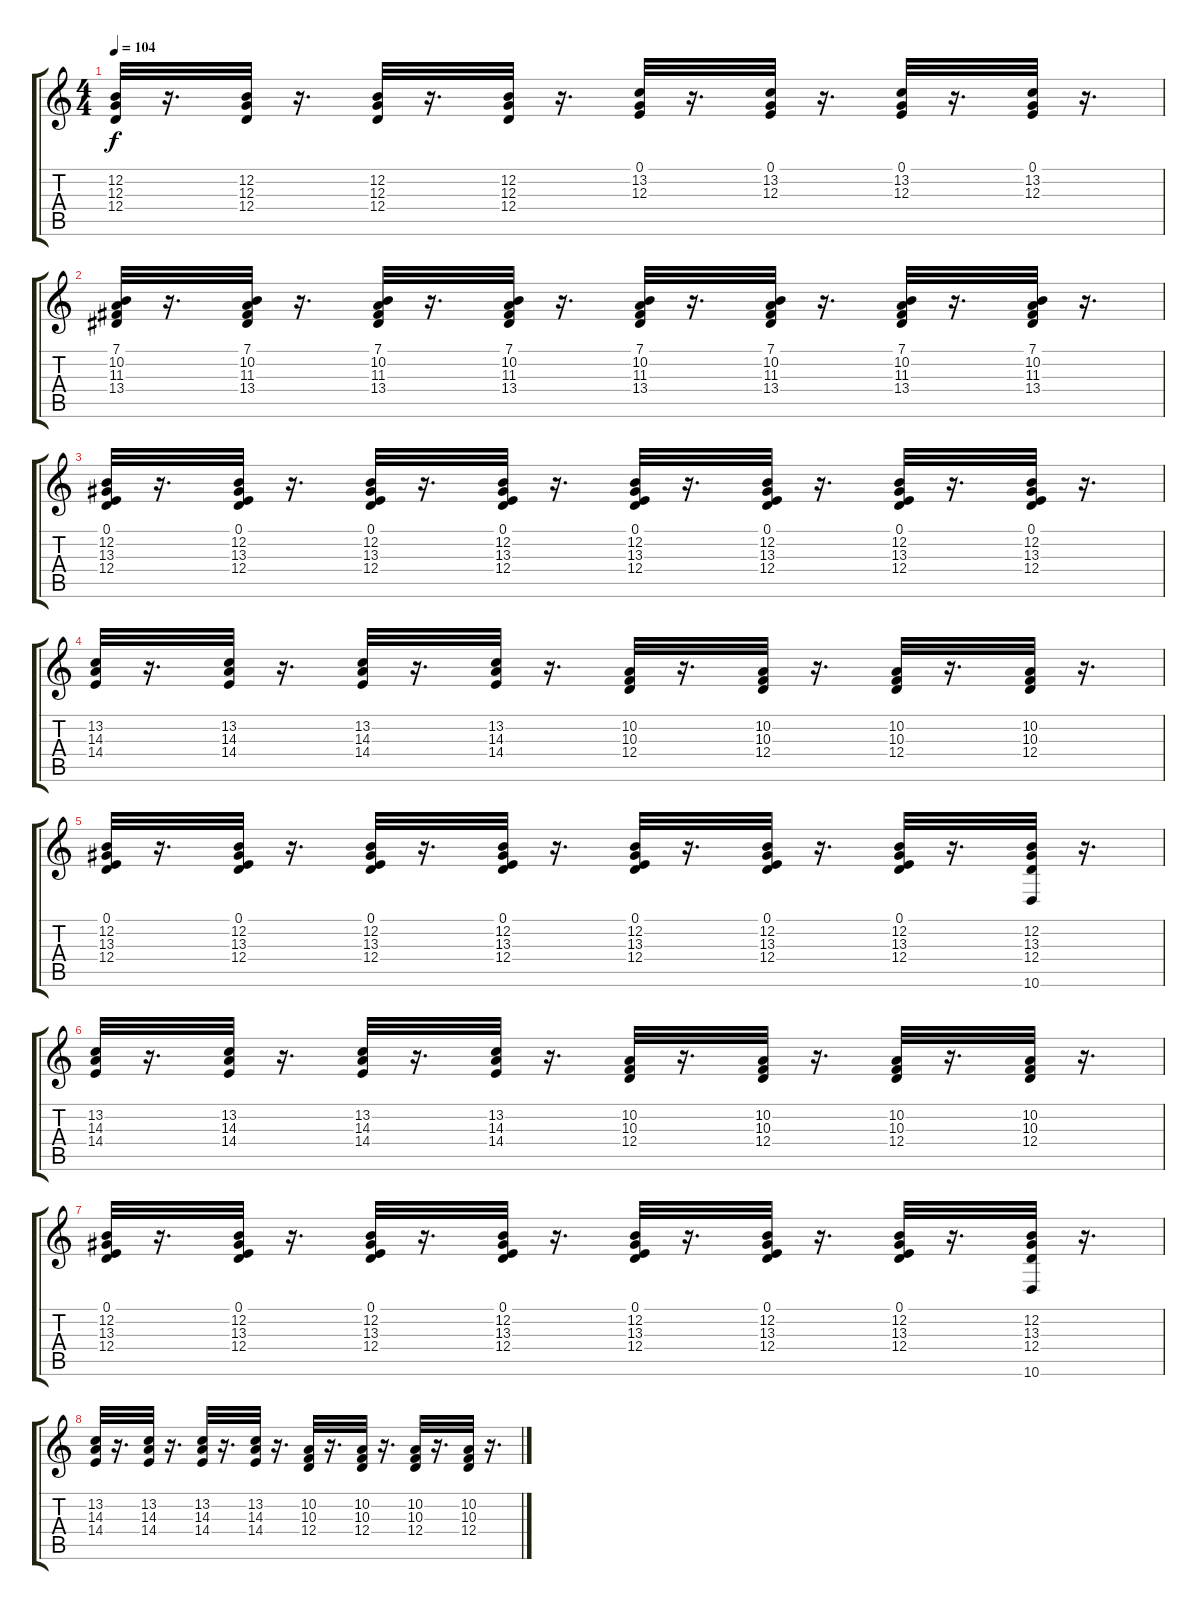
\track "" {instrument electricpiano1}
\staff {score tabs}
\tuning (E4 B3 G3 D3 A2 E2) {hide}
\ts (4 4)
\tempo 104
\clef g2
\ks c
(12.2 12.3 12.4).32{dy f} r.16{d} (12.2 12.3 12.4).32 r.16{d} (12.2 12.3 12.4).32 r.16{d} (12.2 12.3 12.4).32 r.16{d} (0.1 13.2 12.3).32 r.16{d} (0.1 13.2 12.3).32 r.16{d} (0.1 13.2 12.3).32 r.16{d} (0.1 13.2 12.3).32 r.16{d} |
(7.1 10.2 11.3 13.4).32 r.16{d} (7.1 10.2 11.3 13.4).32 r.16{d} (7.1 10.2 11.3 13.4).32 r.16{d} (7.1 10.2 11.3 13.4).32 r.16{d} (7.1 10.2 11.3 13.4).32 r.16{d} (7.1 10.2 11.3 13.4).32 r.16{d} (7.1 10.2 11.3 13.4).32 r.16{d} (7.1 10.2 11.3 13.4).32 r.16{d} |
(0.1 12.2 13.3 12.4).32 r.16{d} (0.1 12.2 13.3 12.4).32 r.16{d} (0.1 12.2 13.3 12.4).32 r.16{d} (0.1 12.2 13.3 12.4).32 r.16{d} (0.1 12.2 13.3 12.4).32 r.16{d} (0.1 12.2 13.3 12.4).32 r.16{d} (0.1 12.2 13.3 12.4).32 r.16{d} (0.1 12.2 13.3 12.4).32 r.16{d} |
(13.2 14.3 14.4).32 r.16{d} (13.2 14.3 14.4).32 r.16{d} (13.2 14.3 14.4).32 r.16{d} (13.2 14.3 14.4).32 r.16{d} (10.2 10.3 12.4).32 r.16{d} (10.2 10.3 12.4).32 r.16{d} (10.2 10.3 12.4).32 r.16{d} (10.2 10.3 12.4).32 r.16{d} |
(0.1 12.2 13.3 12.4).32 r.16{d} (0.1 12.2 13.3 12.4).32 r.16{d} (0.1 12.2 13.3 12.4).32 r.16{d} (0.1 12.2 13.3 12.4).32 r.16{d} (0.1 12.2 13.3 12.4).32 r.16{d} (0.1 12.2 13.3 12.4).32 r.16{d} (0.1 12.2 13.3 12.4).32 r.16{d} (12.2 13.3 12.4 10.6).32 r.16{d} |
(13.2 14.3 14.4).32 r.16{d} (13.2 14.3 14.4).32 r.16{d} (13.2 14.3 14.4).32 r.16{d} (13.2 14.3 14.4).32 r.16{d} (10.2 10.3 12.4).32 r.16{d} (10.2 10.3 12.4).32 r.16{d} (10.2 10.3 12.4).32 r.16{d} (10.2 10.3 12.4).32 r.16{d} |
(0.1 12.2 13.3 12.4).32 r.16{d} (0.1 12.2 13.3 12.4).32 r.16{d} (0.1 12.2 13.3 12.4).32 r.16{d} (0.1 12.2 13.3 12.4).32 r.16{d} (0.1 12.2 13.3 12.4).32 r.16{d} (0.1 12.2 13.3 12.4).32 r.16{d} (0.1 12.2 13.3 12.4).32 r.16{d} (12.2 13.3 12.4 10.6).32 r.16{d} |
(13.2 14.3 14.4).32 r.16{d} (13.2 14.3 14.4).32 r.16{d} (13.2 14.3 14.4).32 r.16{d} (13.2 14.3 14.4).32 r.16{d} (10.2 10.3 12.4).32 r.16{d} (10.2 10.3 12.4).32 r.16{d} (10.2 10.3 12.4).32 r.16{d} (10.2 10.3 12.4).32 r.16{d}
